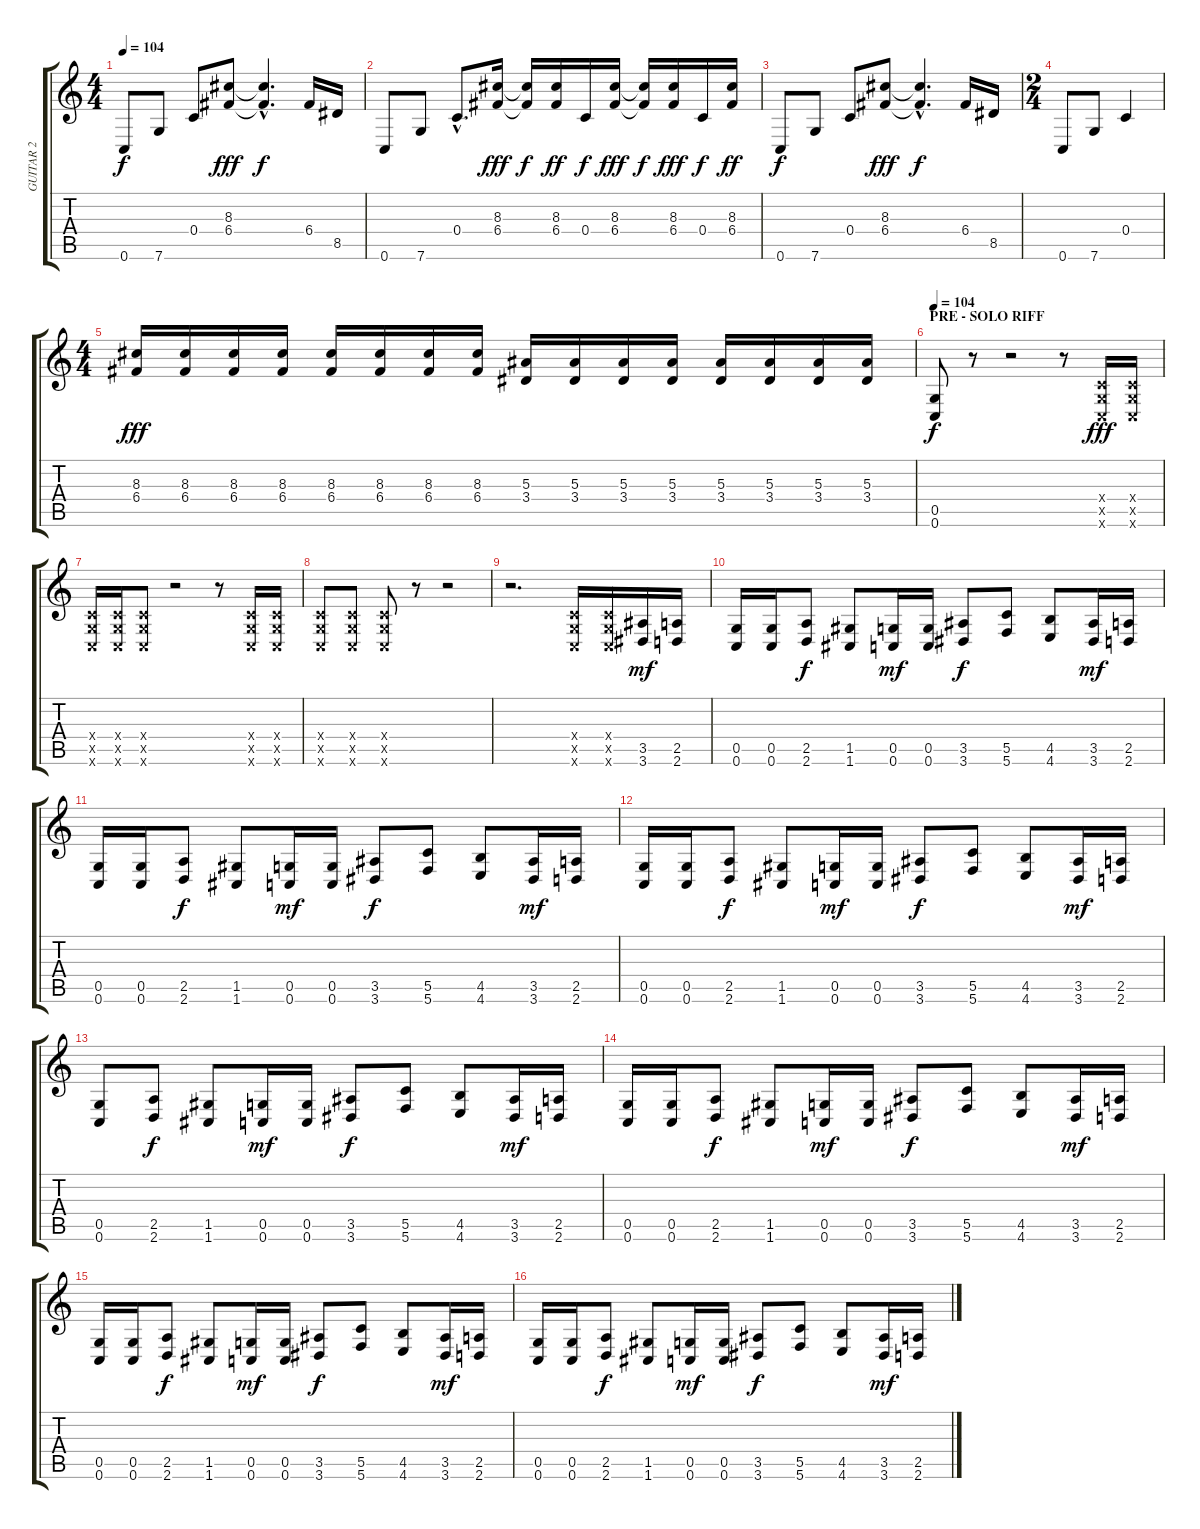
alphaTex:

\track ("GUITAR 2" "GUITAR 2") {instrument distortionguitar}
\staff {score tabs}
\tuning (D4 A3 F3 C3 G2 C2) {hide}
\ts (4 4)
\tempo 104
\clef g2
\ks c
0.6.8{dy f} 7.6.8 0.4.8 (8.3 6.4).8{dy fff} (8.3{hac t} 6.4{hac t}).4{d dy f} 6.4.16 8.5.16 |
0.6.8 7.6.8 0.4{hac}.8{d} (8.3 6.4).16{dy fff} (8.3{t} 6.4{t}).16{dy f} (8.3 6.4).16{dy ff} 0.4.16{dy f} (8.3 6.4).16{dy fff} (8.3{t} 6.4{t}).16{dy f} (8.3 6.4).16{dy fff} 0.4.16{dy f} (8.3 6.4).16{dy ff} |
0.6.8{dy f} 7.6.8 0.4.8 (8.3 6.4).8{dy fff} (8.3{hac t} 6.4{hac t}).4{d dy f} 6.4.16 8.5.16 |
\ts (2 4)
0.6.8 7.6.8 0.4.4 |
\ts (4 4)
(8.3 6.4).16{dy fff} (8.3 6.4).16 (8.3 6.4).16 (8.3 6.4).16 (8.3 6.4).16 (8.3 6.4).16 (8.3 6.4).16 (8.3 6.4).16 (5.3 3.4).16 (5.3 3.4).16 (5.3 3.4).16 (5.3 3.4).16 (5.3 3.4).16 (5.3 3.4).16 (5.3 3.4).16 (5.3 3.4).16 |
\section ("" "PRE - SOLO RIFF")
\tempo 104
(0.5 0.6).8{dy f} r.8 r.2 r.8 (0.4{x} 0.5{x} 0.6{x}).16{dy fff} (0.4{x} 0.5{x} 0.6{x}).16 |
(0.4{x} 0.5{x} 0.6{x}).16 (0.4{x} 0.5{x} 0.6{x}).16 (0.4{x} 0.5{x} 0.6{x}).8 r.2 r.8 (0.4{x} 0.5{x} 0.6{x}).16 (0.4{x} 0.5{x} 0.6{x}).16 |
(0.4{x} 0.5{x} 0.6{x}).8 (0.4{x} 0.5{x} 0.6{x}).8 (0.4{x} 0.5{x} 0.6{x}).8 r.8 r.2 |
r.2{d} (0.4{x} 0.5{x} 0.6{x}).16 (0.4{x} 0.5{x} 0.6{x}).16 (3.5 3.6).16{dy mf} (2.5 2.6).16 |
(0.5 0.6).16 (0.5 0.6).16 (2.5 2.6).8{dy f} (1.5 1.6).8 (0.5 0.6).16{dy mf} (0.5 0.6).16 (3.5 3.6).8{dy f} (5.5 5.6).8 (4.5 4.6).8 (3.5 3.6).16{dy mf} (2.5 2.6).16 |
(0.5 0.6).16 (0.5 0.6).16 (2.5 2.6).8{dy f} (1.5 1.6).8 (0.5 0.6).16{dy mf} (0.5 0.6).16 (3.5 3.6).8{dy f} (5.5 5.6).8 (4.5 4.6).8 (3.5 3.6).16{dy mf} (2.5 2.6).16 |
(0.5 0.6).16 (0.5 0.6).16 (2.5 2.6).8{dy f} (1.5 1.6).8 (0.5 0.6).16{dy mf} (0.5 0.6).16 (3.5 3.6).8{dy f} (5.5 5.6).8 (4.5 4.6).8 (3.5 3.6).16{dy mf} (2.5 2.6).16 |
(0.5 0.6).8 (2.5 2.6).8{dy f} (1.5 1.6).8 (0.5 0.6).16{dy mf} (0.5 0.6).16 (3.5 3.6).8{dy f} (5.5 5.6).8 (4.5 4.6).8 (3.5 3.6).16{dy mf} (2.5 2.6).16 |
(0.5 0.6).16 (0.5 0.6).16 (2.5 2.6).8{dy f} (1.5 1.6).8 (0.5 0.6).16{dy mf} (0.5 0.6).16 (3.5 3.6).8{dy f} (5.5 5.6).8 (4.5 4.6).8 (3.5 3.6).16{dy mf} (2.5 2.6).16 |
(0.5 0.6).16 (0.5 0.6).16 (2.5 2.6).8{dy f} (1.5 1.6).8 (0.5 0.6).16{dy mf} (0.5 0.6).16 (3.5 3.6).8{dy f} (5.5 5.6).8 (4.5 4.6).8 (3.5 3.6).16{dy mf} (2.5 2.6).16 |
(0.5 0.6).16 (0.5 0.6).16 (2.5 2.6).8{dy f} (1.5 1.6).8 (0.5 0.6).16{dy mf} (0.5 0.6).16 (3.5 3.6).8{dy f} (5.5 5.6).8 (4.5 4.6).8 (3.5 3.6).16{dy mf} (2.5 2.6).16
